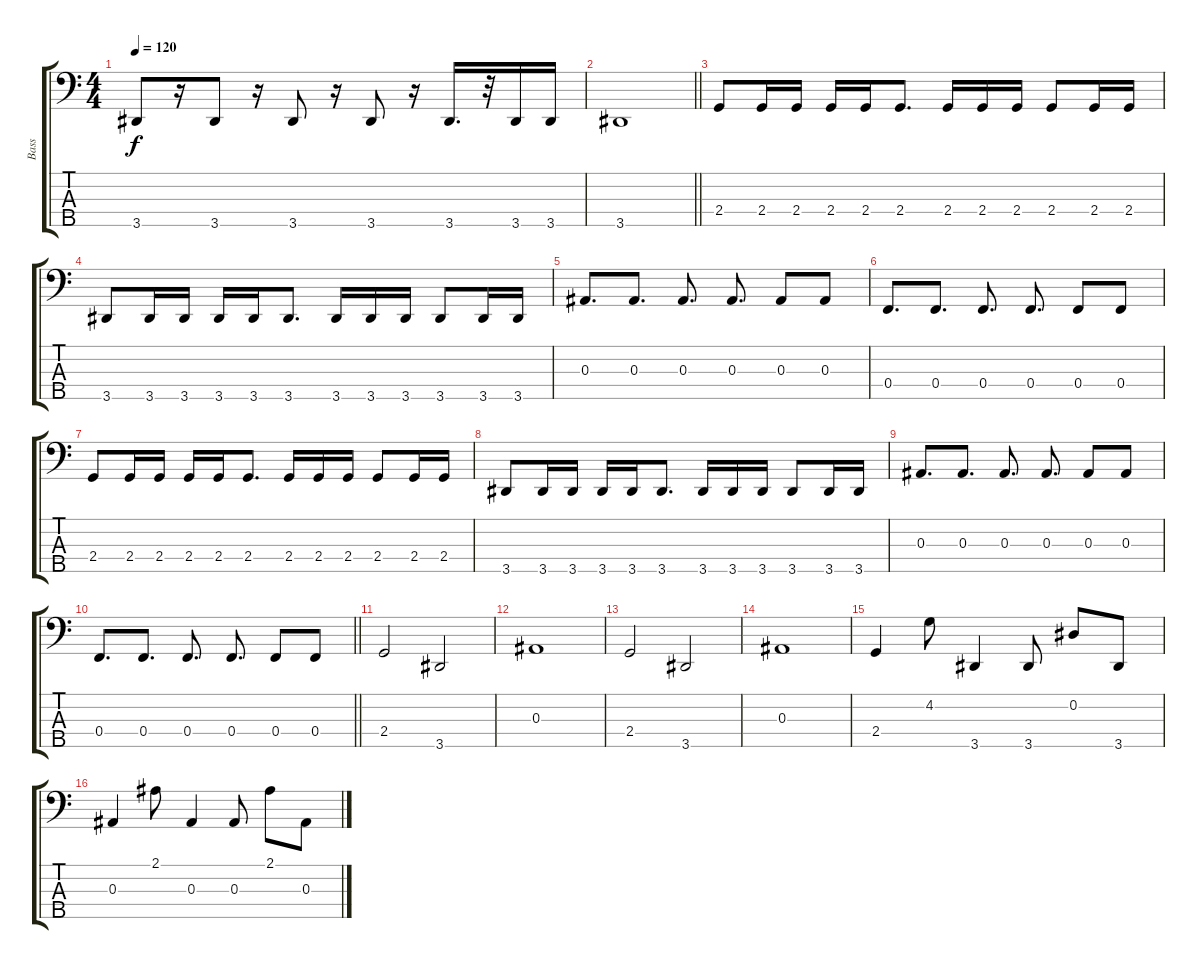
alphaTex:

\track ("Bass" "Bass") {instrument electricbasspick}
\staff {score tabs}
\tuning (Ab2 Eb2 Bb1 F1 C1) {hide}
\ts (4 4)
\tempo 120
\clef f4
\ks c
3.5.8{dy f} r.16 3.5.8 r.16 3.5.8 r.16 3.5.8 r.16 3.5.16{d} r.32 3.5.16 3.5.16 |
\barLineRight lightlight
3.5.1 |
\section ("" " ")
2.4.8 2.4.16 2.4.16 2.4.16 2.4.16 2.4.8{d} 2.4.16 2.4.16 2.4.16 2.4.8 2.4.16 2.4.16 |
3.5.8 3.5.16 3.5.16 3.5.16 3.5.16 3.5.8{d} 3.5.16 3.5.16 3.5.16 3.5.8 3.5.16 3.5.16 |
0.3.8{d} 0.3.8{d} 0.3.8{d} 0.3.8{d} 0.3.8 0.3.8 |
0.4.8{d} 0.4.8{d} 0.4.8{d} 0.4.8{d} 0.4.8 0.4.8 |
2.4.8 2.4.16 2.4.16 2.4.16 2.4.16 2.4.8{d} 2.4.16 2.4.16 2.4.16 2.4.8 2.4.16 2.4.16 |
3.5.8 3.5.16 3.5.16 3.5.16 3.5.16 3.5.8{d} 3.5.16 3.5.16 3.5.16 3.5.8 3.5.16 3.5.16 |
0.3.8{d} 0.3.8{d} 0.3.8{d} 0.3.8{d} 0.3.8 0.3.8 |
\barLineRight lightlight
0.4.8{d} 0.4.8{d} 0.4.8{d} 0.4.8{d} 0.4.8 0.4.8 |
\section ("" " ")
2.4.2 3.5.2 |
0.3.1 |
2.4.2 3.5.2 |
0.3.1 |
2.4.4 4.2.8 3.5.4 3.5.8 0.2.8 3.5.8 |
0.3.4 2.1.8 0.3.4 0.3.8 2.1.8 0.3.8
